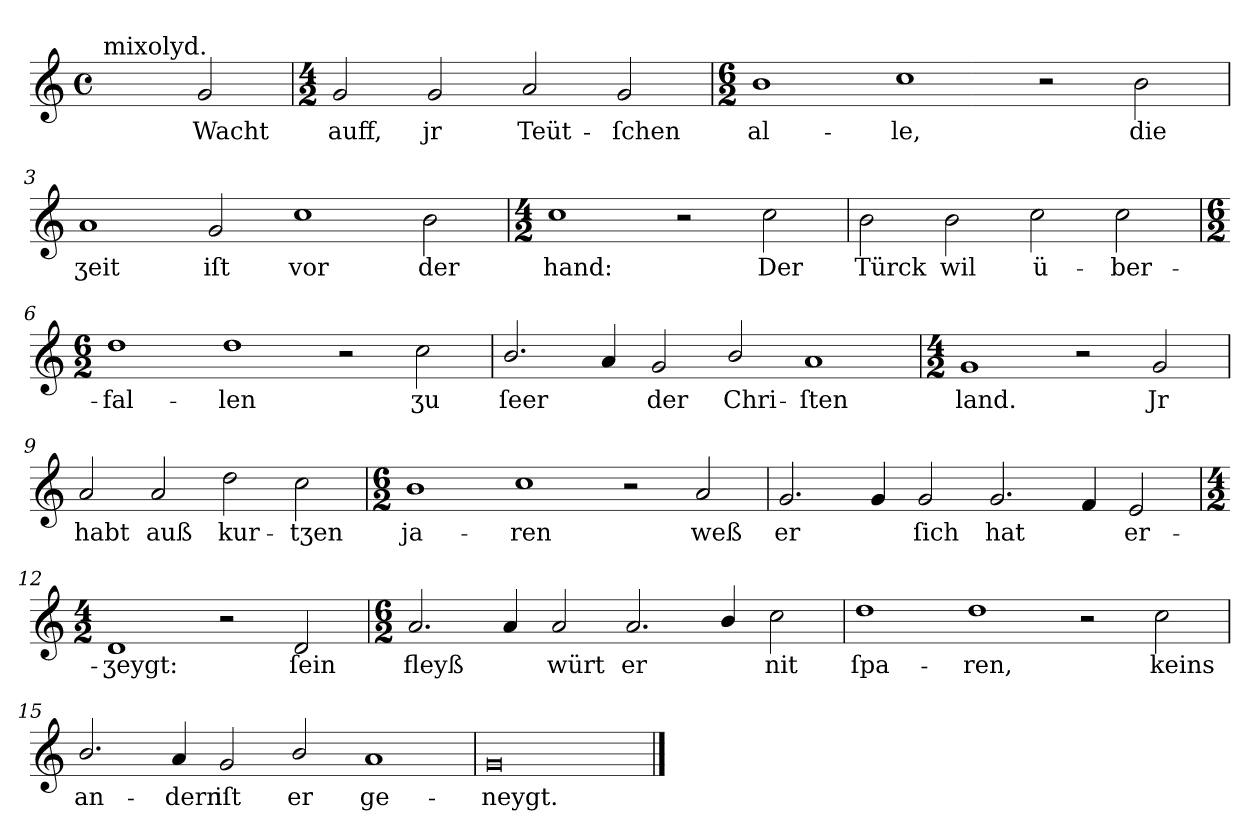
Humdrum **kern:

**kern	**text
*part1	*part1
*staff1	*staff1
*k[]	*
*G:mix	*
*M6/2	*
*met(c)	*
=	=
!LO:TX:a:t=mixolyd.	!
2ryy	.
2g	Wacht
=1	=1
*M4/2	*
2g	auff,
2g	jr
2a	Teüt-
2g	-ſchen
=2	=2
*M6/2	*
1b	al-
1cc	-le,
2r	.
2b	die
=3	=3
1a	ʒeit
2g	iſt
1cc	vor
2b	der
=4	=4
*M4/2	*
1cc	hand:
2r	.
2cc	Der
=5	=5
2b	Türck
2b	wil
2cc	ü-
2cc	-ber-
=6	=6
*M6/2	*
1dd	-fal-
1dd	-len
2r	.
2cc	ʒu
=7	=7
2.b/	ſeer
4a	.
2g	der
2b/	Chri-
1a	-ſten
=8	=8
*M4/2	*
1g	land.
2r	.
2g	Jr
=9	=9
2a	habt
2a	auß
2dd	kur-
2cc	-tʒen
=10	=10
*M6/2	*
1b	ja-
1cc	-ren
2r	.
2a	weß
=11	=11
2.g	er
4g	.
2g	ſich
2.g	hat
4f	.
2e	er-
=12	=12
*M4/2	*
1d	-ʒeygt:
2r	.
2d	ſein
=13	=13
*M6/2	*
2.a	fleyß
4a	.
2a	würt
2.a	er
4b/	.
2cc	nit
=14	=14
1dd	ſpa-
1dd	-ren,
2r	.
2cc	keins
=15	=15
2.b/	an-
4a	-dern
2g	iſt
2b/	er
1a	ge-
=16	=16
0g/	-neygt.
==	==
*-	*-
